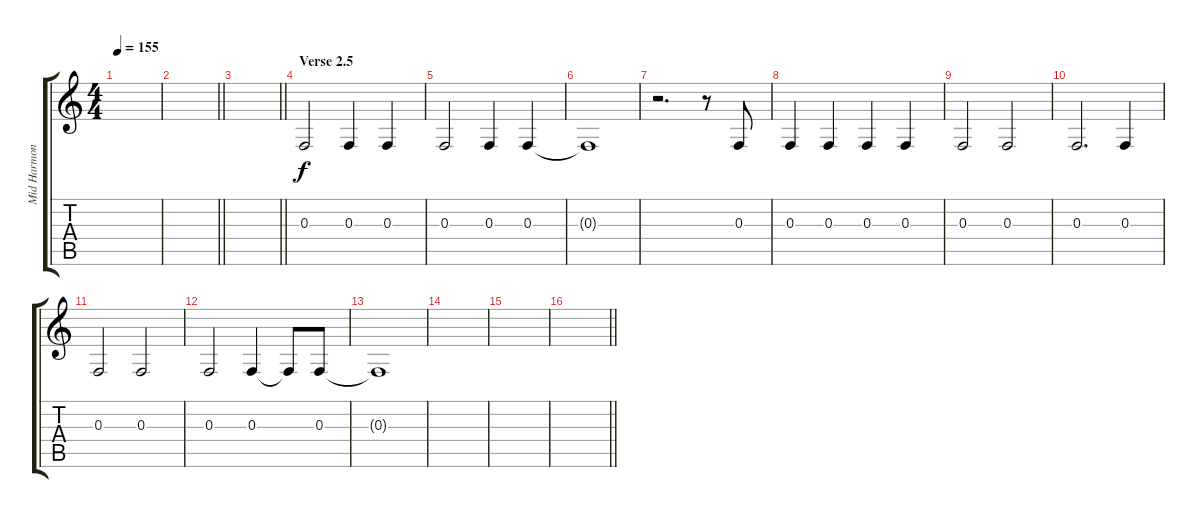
\track ("Mid Harmony" "Mid Harmon") {instrument frenchhorn}
\staff {score tabs}
\tuning (D4 A3 F3 C3 G2 D2) {hide}
\ts (4 4)
\tempo 155
\clef g2
\ks c
|
\barLineRight lightlight
|
\barLineRight lightlight
|
\section ("" "Verse 2.5")
0.3.2 0.3.4 0.3.4 |
0.3.2 0.3.4 0.3.4 |
0.3{t}.1 |
r.2{d} r.8 0.3.8 |
0.3.4 0.3.4 0.3.4 0.3.4 |
0.3.2 0.3.2 |
0.3.2{d} 0.3.4 |
0.3.2 0.3.2 |
0.3.2 0.3.4 0.3{t}.8 0.3.8 |
0.3{t}.1 |
|
|
\barLineRight lightlight
